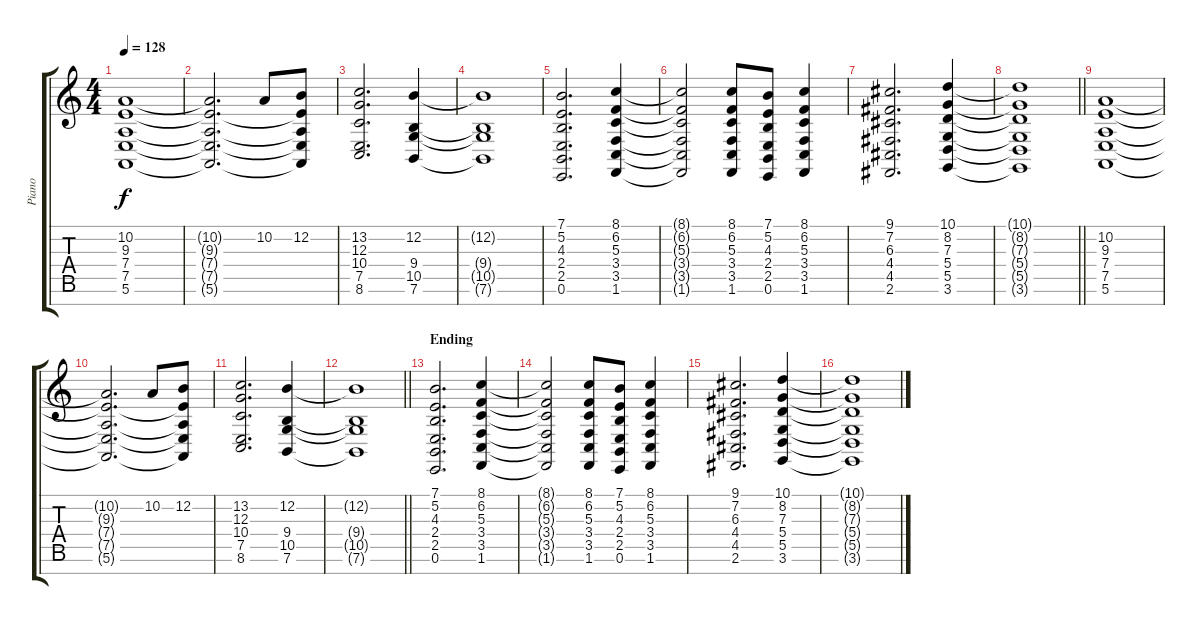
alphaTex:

\track ("Piano" "Piano") {instrument drawbarorgan}
\staff {score tabs}
\tuning (E4 B3 G3 D3 A2 E2 B1) {hide}
\ts (4 4)
\tempo 128
\clef g2
\ks c
(10.2 9.3 7.4 7.5 5.6).1{dy f} |
(10.2{t} 9.3{t} 7.4{t} 7.5{t} 5.6{t}).2{d} 10.2.8 (12.2 9.3{t} 7.4{t} 7.5{t} 5.6{t}).8 |
(13.2 12.3 10.4 7.5 8.6).2{d} (12.2 9.4 10.5 7.6).4 |
(12.2{t} 9.4{t} 10.5{t} 7.6{t}).1 |
(7.1 5.2 4.3 2.4 2.5 0.6).2{d} (8.1 6.2 5.3 3.4 3.5 1.6).4 |
(8.1{t} 6.2{t} 5.3{t} 3.4{t} 3.5{t} 1.6{t}).2 (8.1 6.2 5.3 3.4 3.5 1.6).8 (7.1 5.2 4.3 2.4 2.5 0.6).8 (8.1 6.2 5.3 3.4 3.5 1.6).4 |
(9.1 7.2 6.3 4.4 4.5 2.6).2{d} (10.1 8.2 7.3 5.4 5.5 3.6).4 |
\barLineRight lightlight
(10.1{t} 8.2{t} 7.3{t} 5.4{t} 5.5{t} 3.6{t}).1 |
(10.2 9.3 7.4 7.5 5.6).1 |
(10.2{t} 9.3{t} 7.4{t} 7.5{t} 5.6{t}).2{d} 10.2.8 (12.2 9.3{t} 7.4{t} 7.5{t} 5.6{t}).8 |
(13.2 12.3 10.4 7.5 8.6).2{d} (12.2 9.4 10.5 7.6).4 |
\barLineRight lightlight
(12.2{t} 9.4{t} 10.5{t} 7.6{t}).1 |
\section ("" "Ending")
(7.1 5.2 4.3 2.4 2.5 0.6).2{d} (8.1 6.2 5.3 3.4 3.5 1.6).4 |
(8.1{t} 6.2{t} 5.3{t} 3.4{t} 3.5{t} 1.6{t}).2 (8.1 6.2 5.3 3.4 3.5 1.6).8 (7.1 5.2 4.3 2.4 2.5 0.6).8 (8.1 6.2 5.3 3.4 3.5 1.6).4 |
(9.1 7.2 6.3 4.4 4.5 2.6).2{d} (10.1 8.2 7.3 5.4 5.5 3.6).4 |
(10.1{t} 8.2{t} 7.3{t} 5.4{t} 5.5{t} 3.6{t}).1
